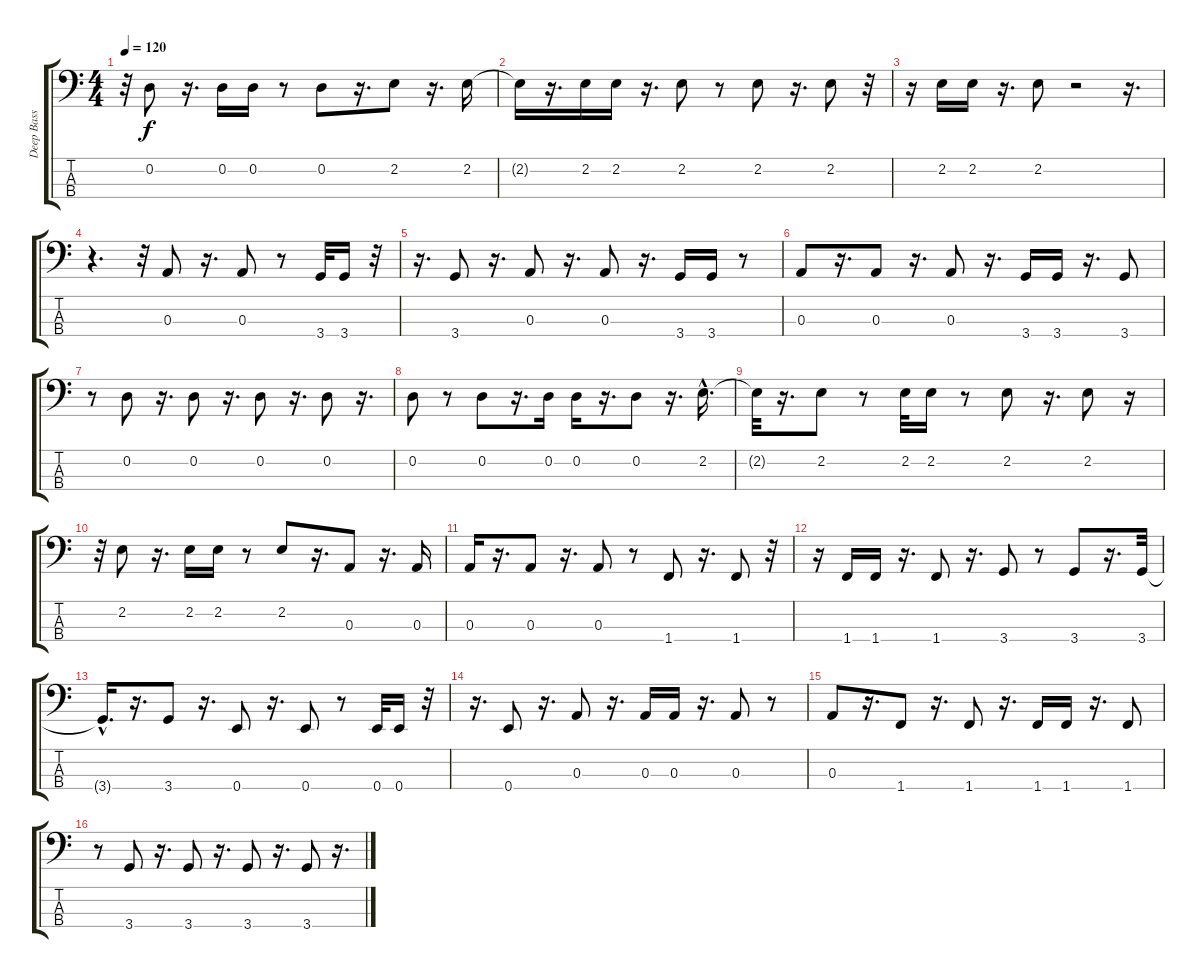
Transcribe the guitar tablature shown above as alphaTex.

\track ("Deep Bass" "Deep Bass") {instrument fretlessbass}
\staff {score tabs}
\tuning (G2 D2 A1 E1) {hide}
\ts (4 4)
\tempo 120
\clef f4
\ks c
r.32{dy f} 0.2.8 r.16{d} 0.2.16 0.2.16 r.8 0.2.8 r.16{d} 2.2.8 r.16{d} 2.2.16 |
2.2{t}.16 r.16{d} 2.2.16 2.2.16 r.16{d} 2.2.8 r.8 2.2.8 r.16{d} 2.2.8 r.32 |
r.16 2.2.16 2.2.16 r.16{d} 2.2.8 r.2 r.16{d} |
r.4{d} r.32 0.3.8 r.16{d} 0.3.8 r.8 3.4.32 3.4.16 r.32 |
r.16{d} 3.4.8 r.16{d} 0.3.8 r.16{d} 0.3.8 r.16{d} 3.4.16 3.4.16 r.8 |
0.3.8 r.16{d} 0.3.8 r.16{d} 0.3.8 r.16{d} 3.4.16 3.4.16 r.16{d} 3.4.8 |
r.8 0.2.8 r.16{d} 0.2.8 r.16{d} 0.2.8 r.16{d} 0.2.8 r.16{d} |
0.2.8 r.8 0.2.8 r.16{d} 0.2.16 0.2.16 r.16{d} 0.2.8 r.16{d} 2.2{hac}.16{d} |
2.2{t}.32 r.16{d} 2.2.8 r.8 2.2.32 2.2.16 r.8 2.2.8 r.16{d} 2.2.8 r.16 |
r.32 2.2.8 r.16{d} 2.2.16 2.2.16 r.8 2.2.8 r.16{d} 0.3.8 r.16{d} 0.3.16 |
0.3.16 r.16{d} 0.3.8 r.16{d} 0.3.8 r.8 1.4.8 r.16{d} 1.4.8 r.32 |
r.16 1.4.16 1.4.16 r.16{d} 1.4.8 r.16{d} 3.4.8 r.8 3.4.8 r.16{d} 3.4.32 |
3.4{hac t}.16{d} r.16{d} 3.4.8 r.16{d} 0.4.8 r.16{d} 0.4.8 r.8 0.4.32 0.4.16 r.32 |
r.16{d} 0.4.8 r.16{d} 0.3.8 r.16{d} 0.3.16 0.3.16 r.16{d} 0.3.8 r.8 |
0.3.8 r.16{d} 1.4.8 r.16{d} 1.4.8 r.16{d} 1.4.16 1.4.16 r.16{d} 1.4.8 |
r.8 3.4.8 r.16{d} 3.4.8 r.16{d} 3.4.8 r.16{d} 3.4.8 r.16{d}
